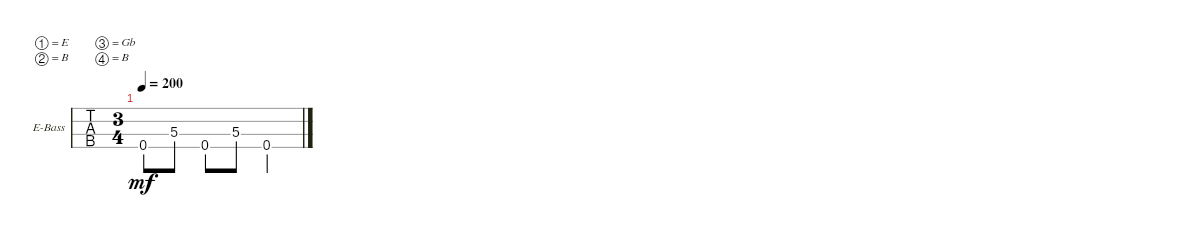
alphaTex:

\bracketExtendMode groupsimilarinstruments
\firstSystemTrackNameOrientation horizontal
\otherSystemsTrackNameOrientation horizontal
\track ("Electric Bass" "E-Bass") {instrument electricbassfinger}
\staff {tabs}
\tuning (E2 B1 Gb1 B0)
\ts (3 4)
\tempo 200
\clef f4
\ks c
0.4{t}.8{dy mf} 5.3.8 0.4.8 5.3.8 0.4.4
